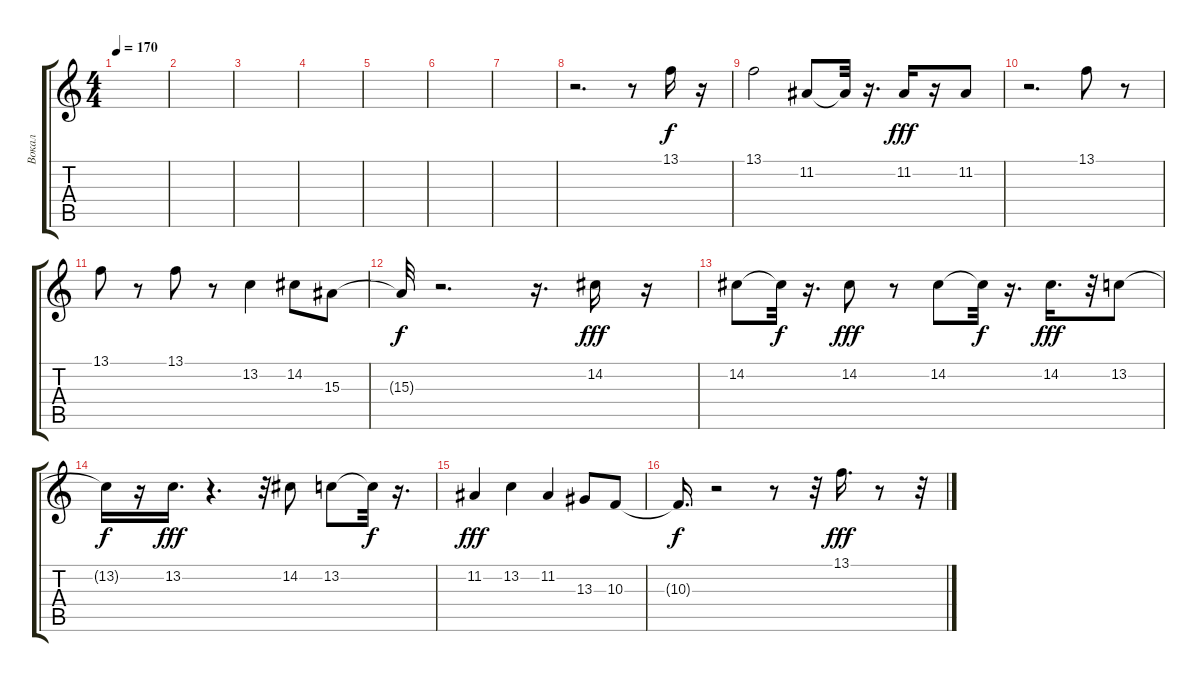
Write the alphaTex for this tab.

\track ("Вокал" "Вокал") {instrument altosax}
\staff {score tabs}
\tuning (E4 B3 G3 D3 A2 E2) {hide}
\ts (4 4)
\tempo 170
\clef g2
\ks c
|
|
|
|
|
|
|
r.2{d} r.8 13.1.16{instrument recorder} r.16 |
13.1.2 11.2.8 11.2{t}.32{dy f} r.16{d} 11.2.16{dy fff} r.16 11.2.8 |
r.2{d} 13.1.8 r.8 |
13.1.8 r.8 13.1.8 r.8 13.2.4 14.2.8 15.3.8 |
15.3{t}.32{dy f} r.2{d} r.16{d} 14.2.16{dy fff} r.16 |
14.2.8 14.2{t}.32{dy f} r.16{d} 14.2.8{dy fff} r.8 14.2.8 14.2{t}.32{dy f} r.16{d} 14.2.16{d dy fff} r.32 13.2.8 |
13.2{t}.16{dy f} r.16 13.2.16{d dy fff} r.4{d} r.32 14.2.8 13.2.8 13.2{t}.32{dy f} r.16{d} |
11.2.4{dy fff} 13.2.4 11.2.4 13.3.8 10.3.8 |
10.3{t}.16{d dy f} r.2 r.8 r.32 13.1.16{d dy fff} r.8 r.32
